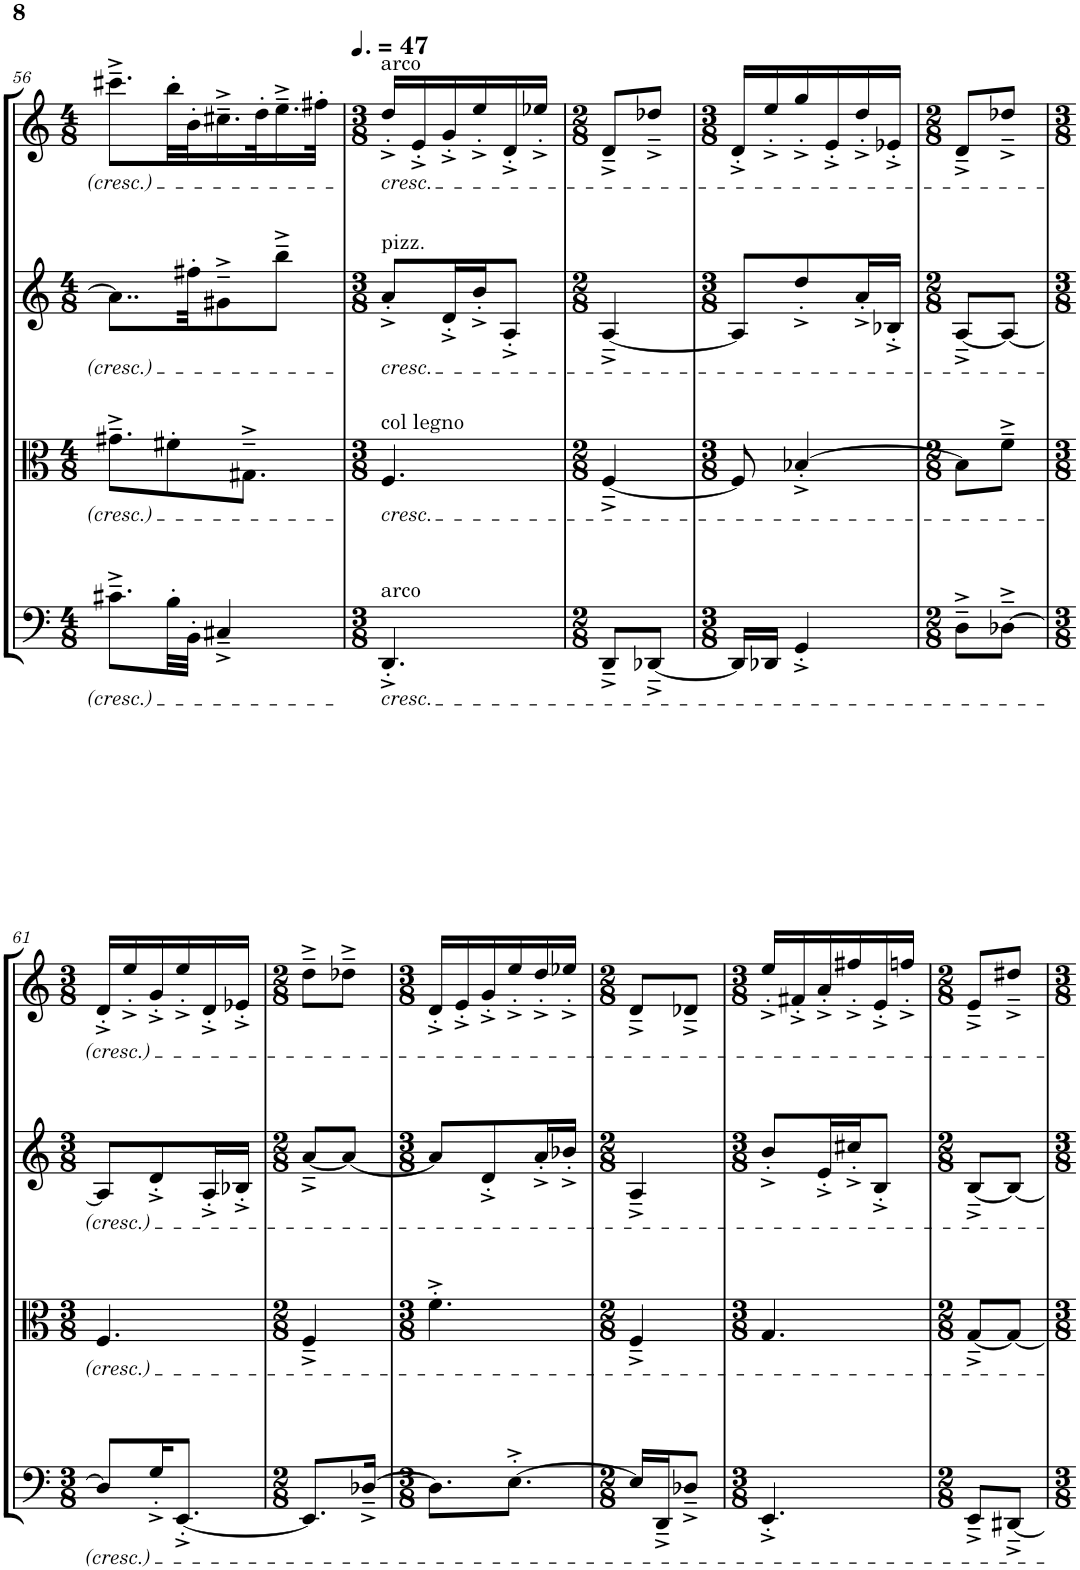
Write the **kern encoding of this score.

**kern	**kern	**kern	**kern
*part4	*part3	*part2	*part1
*staff4	*staff3	*staff2	*staff1
*I"Violoncello	*I"Viola	*I"Violin II	*I"Violin I
*I'Vc	*I'Vla	*I'Vln	*I'Vln
!!LO:PB:g=z
*clefF4	*clefC3	*clefG2	*clefG2
*k[]	*k[]	*k[]	*k[]
*M4/8	*M4/8	*M4/8	*M4/8
=56	=56	=56	=56
8.c#X~^\L	8.g#X~^\L	8..a\L]	8.ccc#X~^\L
32B'\LL	8f#X'\	.	32bb'\LL
32BB'\JJJ	.	32ff#X'\KK	32b'\J
4C#X~^/	.	8g#X~^\	16.cc#X~^\
.	8.G#X~^\J	.	.
.	.	.	32dd'\K
.	.	8bb~^\J	16.ee~^\
.	.	.	32ff#X'\JJk
=57	=57	=57	=57
*M3/8	*M3/8	*M3/8	*M3/8
*	*	*	*MM71
!	!	!	!LO:TX:a:t=arco
!	!	!	!LO:TX:b:i:t=cresc.
!	!	!LO:TX:a:t=pizz.	!
!	!	!LO:TX:b:i:t=cresc.	!
!	!LO:TX:a:t=col legno	!	!
!	!LO:TX:b:i:t=cresc.	!	!
!LO:TX:a:t=arco	!	!	!
!LO:TX:b:i:t=cresc.	!	!	!
4.DD'^/	4.F/	8a'^/L	16dd'^/LL
.	.	.	16e'^/
.	.	16d'^/L	16g'^/
.	.	16b'^/J	16ee'^/
.	.	8A'^/J	16d'^/
.	.	.	16ee-X'^/JJ
=58	=58	=58	=58
*M2/8	*M2/8	*M2/8	*M2/8
8DD~^/L	[4F~^/	[4A~^/	8d~^/L
[8DD-X~^/J	.	.	8dd-X~^/J
=59	=59	=59	=59
*M3/8	*M3/8	*M3/8	*M3/8
16DD-/LL]	8F/]	8A/L]	16d'^/LL
16DD-X/JJ	.	.	16ee'^/
4GG'^/	[4B-X'^/	8dd'^/	16gg'^/
.	.	.	16e'^/
.	.	16a'^/L	16dd'^/
.	.	16B-X'^/JJ	16e-X'^/JJ
=60	=60	=60	=60
*M2/8	*M2/8	*M2/8	*M2/8
8D~^\L	8B-\L]	[8A~^/L	8d~^/L
[8D-X~^\J	8f~^\J	8A/J_	8dd-X~^/J
!!LO:LB:g=z
=61	=61	=61	=61
*M3/8	*M3/8	*M3/8	*M3/8
8D-/L]	4.F/	8A/L]	16d'^/LL
.	.	.	16ee'^/
16G'^/K	.	8d'^/	16g'^/
[8.EE'^/J	.	.	16ee'^/
.	.	16A'^/L	16d'^/
.	.	16B-X'^/JJ	16e-X'^/JJ
=62	=62	=62	=62
*M2/8	*M2/8	*M2/8	*M2/8
8.EE/L]	4F~^/	[8a~^/L	8dd~^\L
.	.	8a/J_	8dd-X~^\J
[16D-X~^/Jk	.	.	.
=63	=63	=63	=63
*M3/8	*M3/8	*M3/8	*M3/8
8.D-\L]	4.f'^\	8a/L]	16d'^/LL
.	.	.	16e'^/
.	.	8d'^/	16g'^/
[8.E'^\J	.	.	16ee'^/
.	.	16a'^/L	16dd'^/
.	.	16b-X'^/JJ	16ee-X'^/JJ
=64	=64	=64	=64
*M2/8	*M2/8	*M2/8	*M2/8
16E/LL]	4F~^/	4A~^/	8d~^/L
16DD~^/J	.	.	.
8D-X~^/J	.	.	8d-X~^/J
=65	=65	=65	=65
*M3/8	*M3/8	*M3/8	*M3/8
4.EE'^/	4.G/	8b'^/L	16ee'^/LL
.	.	.	16f#X'^/
.	.	16e'^/L	16a'^/
.	.	16cc#X'^/J	16ff#X'^/
.	.	8B'^/J	16e'^/
.	.	.	16ffn'^/JJ
=66	=66	=66	=66
*M2/8	*M2/8	*M2/8	*M2/8
8EE~^/L	[8G~^/L	[8B~^/L	8e~^/L
[8DD#X~^/J	8G/J_	8B/J_	8dd#X~^/J
=	=	=	=
*-	*-	*-	*-
